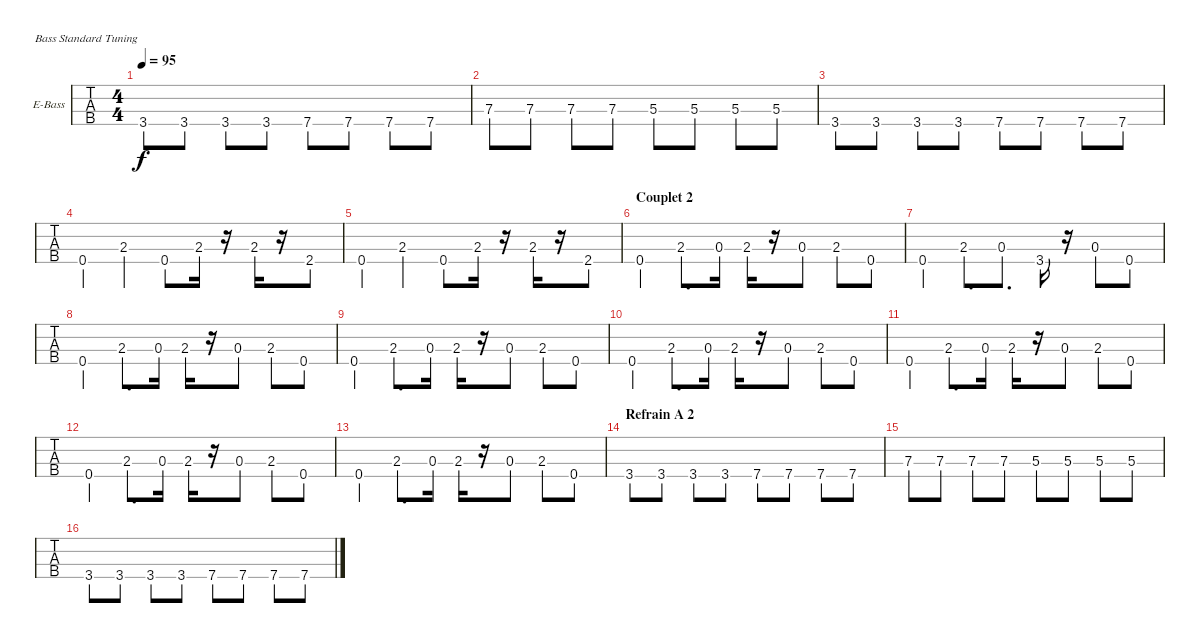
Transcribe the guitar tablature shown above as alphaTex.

\bracketExtendMode groupsimilarinstruments
\firstSystemTrackNameOrientation horizontal
\otherSystemsTrackNameOrientation horizontal
\chordDiagramsInScore
\track ("Basse" "E-Bass") {instrument electricbassfinger}
\staff {tabs}
\tuning (G2 D2 A1 E1)
\ts (4 4)
\tempo 95
\clef f4
\ks c
3.4.8{dy f} 3.4.8 3.4.8 3.4.8 7.4.8 7.4.8 7.4.8 7.4.8 |
7.3.8 7.3.8 7.3.8 7.3.8 5.3.8 5.3.8 5.3.8 5.3.8 |
3.4.8 3.4.8 3.4.8 3.4.8 7.4.8 7.4.8 7.4.8 7.4.8 |
0.4.4 2.3.4 0.4.8 2.3.16 r.16 2.3.16 r.16 2.4.8 |
0.4.4 2.3.4 0.4.8 2.3.16 r.16 2.3.16 r.16 2.4.8 |
\section ("" "Couplet 2")
0.4.4 2.3.8{d} 0.3.16 2.3.16 r.16 0.3.8 2.3.8 0.4.8 |
0.4.4 2.3.8{d} 0.3.8{d} 3.4.16 r.16 0.3.8 0.4.8 |
0.4.4 2.3.8{d} 0.3.16 2.3.16 r.16 0.3.8 2.3.8 0.4.8 |
0.4.4 2.3.8{d} 0.3.16 2.3.16 r.16 0.3.8 2.3.8 0.4.8 |
0.4.4 2.3.8{d} 0.3.16 2.3.16 r.16 0.3.8 2.3.8 0.4.8 |
0.4.4 2.3.8{d} 0.3.16 2.3.16 r.16 0.3.8 2.3.8 0.4.8 |
0.4.4 2.3.8{d} 0.3.16 2.3.16 r.16 0.3.8 2.3.8 0.4.8 |
0.4.4 2.3.8{d} 0.3.16 2.3.16 r.16 0.3.8 2.3.8 0.4.8 |
\section ("" "Refrain A 2")
3.4.8 3.4.8 3.4.8 3.4.8 7.4.8 7.4.8 7.4.8 7.4.8 |
7.3.8 7.3.8 7.3.8 7.3.8 5.3.8 5.3.8 5.3.8 5.3.8 |
3.4.8 3.4.8 3.4.8 3.4.8 7.4.8 7.4.8 7.4.8 7.4.8
